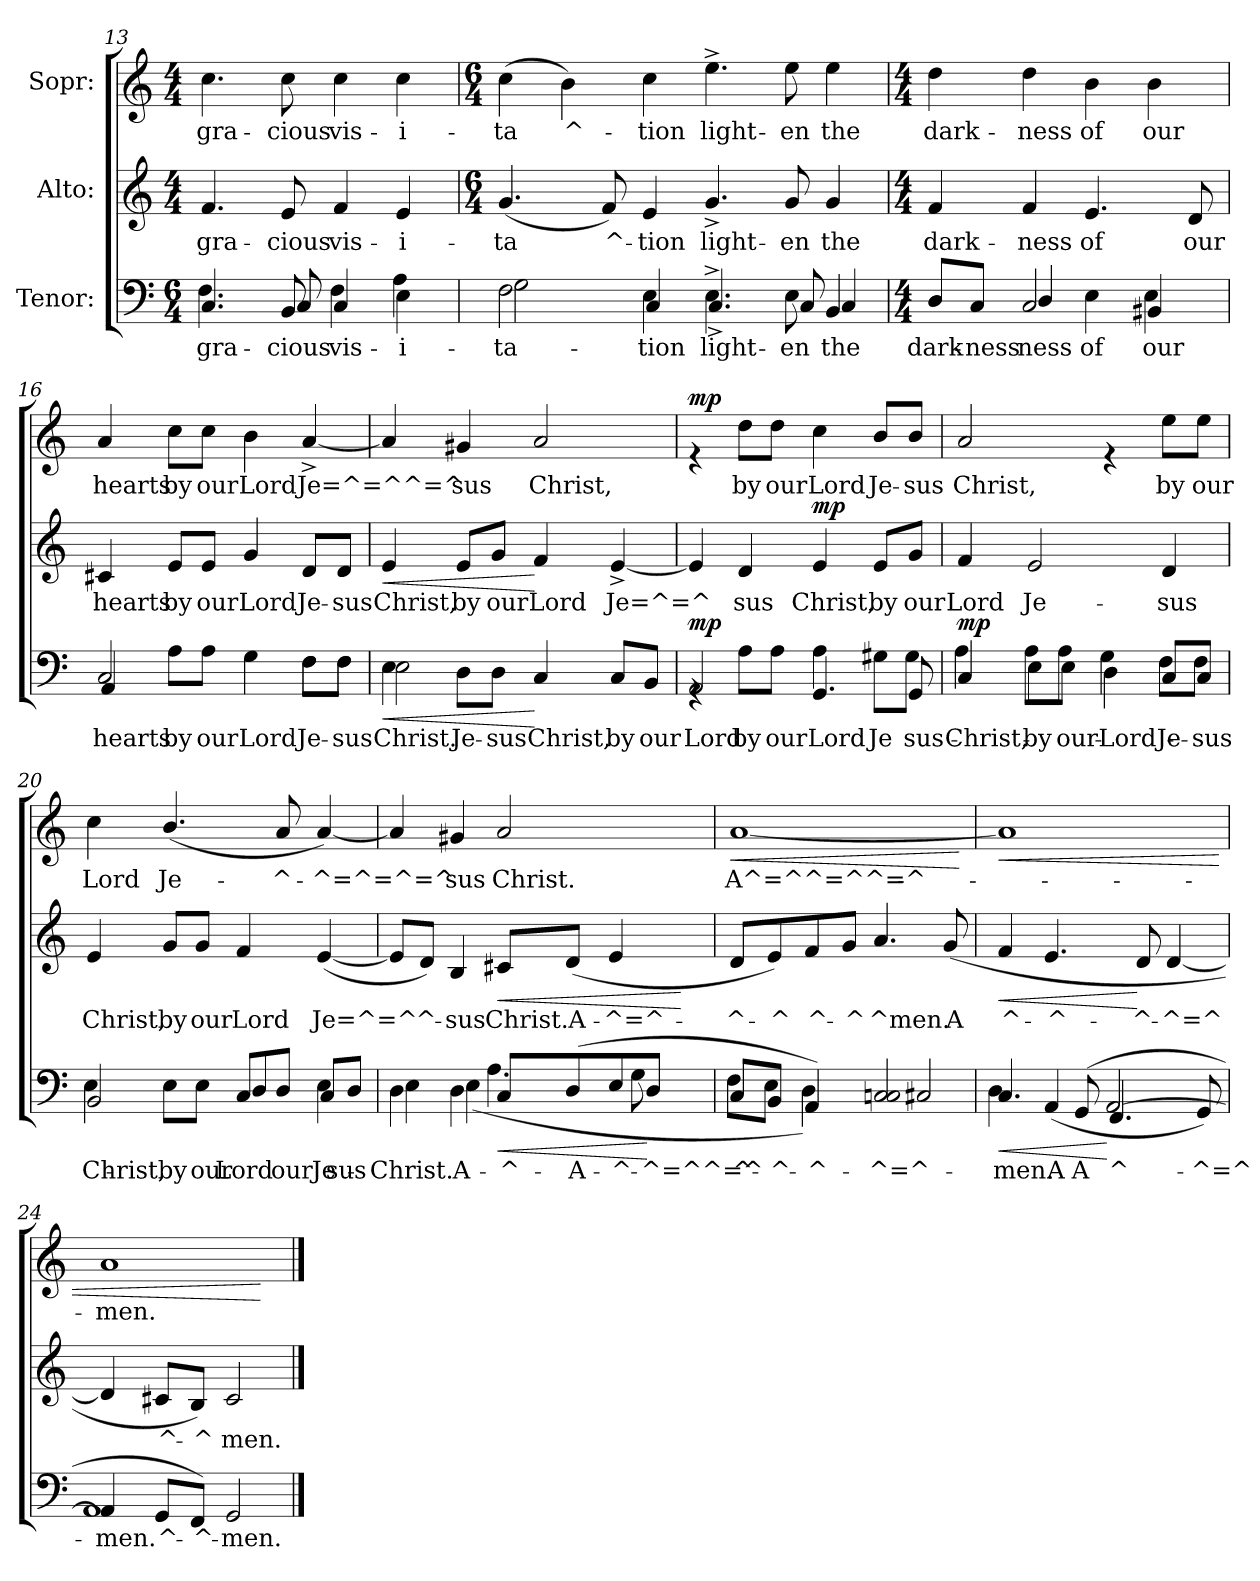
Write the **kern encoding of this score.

**kern	**text	**dynam	**kern	**text	**dynam	**kern	**text	**dynam
*part3	*part3	*part3	*part2	*part2	*part2	*part1	*part1	*part1
*staff3	*staff3	*staff3	*staff2	*staff2	*staff2	*staff1	*staff1	*staff1
*I"Tenor:	*	*	*I"Alto:	*	*	*I"Sopr:	*	*
!!LO:PB:g=z
*clefF4	*	*	*clefG2	*	*	*clefG2	*	*
*k[]	*	*	*k[]	*	*	*k[]	*	*
*C:	*	*	*C:	*	*	*C:	*	*
*M6/4	*	*	*M4/4	*	*	*M4/4	*	*
=13	=13	=13	=13	=13	=13	=13	=13	=13
!	!LO:LY:b	!	!	!	!	!	!	!
*^	*	*	*	*	*	*	*	*
!	!	!LO:LY:b	!	!	!LO:LY:b	!	!	!LO:LY:b	!
4.C/	4.F\	-gra-	.	4.f/	gra-	.	4.cc\	gra-	.
!	!	!LO:LY:b	!	!	!	!	!	!	!
!	!	!LO:LY:b	!	!	!LO:LY:b	!	!	!LO:LY:b	!
8BB/	8C/	-cious	.	8e/	-cious	.	8cc\	-cious	.
!	!	!LO:LY:b	!	!	!	!	!	!	!
!	!	!LO:LY:b	!	!	!LO:LY:b	!	!	!LO:LY:b	!
4C/	4F\	vis-	.	4f/	vis-	.	4cc\	vis-	.
!	!	!LO:LY:b	!	!	!	!	!	!	!
!	!	!LO:LY:b	!	!	!LO:LY:b	!	!	!LO:LY:b	!
4E\	4A\	-i-	.	4e/	-i-	.	4cc\	-i-	.
=14	=14	=14	=14	=14	=14	=14	=14	=14	=14
*	*	*	*	*M6/4	*	*	*M6/4	*	*
*	*	*	*	*	*	*	*MM60	*	*
!	!	!LO:LY:b	!	!	!	!	!	!	!
!	!	!LO:LY:b	!	!	!LO:LY:b	!	!	!LO:LY:b	!
2F\	2G\	ta-	.	(<4.g/	-ta	.	(>4cc\	-ta	.
!	!	!	!	!	!	!	!	!LO:LY:b	!
.	.	.	.	.	.	.	4b\)	^-	.
!	!	!	!	!	!LO:LY:b	!	!	!	!
.	.	.	.	8f/)	^-	.	.	.	.
!	!	!LO:LY:b	!	!	!	!	!	!	!
!	!	!LO:LY:b	!	!	!LO:LY:b	!	!	!LO:LY:b	!
4E\	4C/	-tion	.	4e/	-tion	.	4cc\	-tion	.
!	!	!LO:LY:b	!	!	!	!	!	!	!
!	!	!LO:LY:b	!	!	!LO:LY:b	!	!	!LO:LY:b	!
4.E^<\	4.C^>/	light-	.	4.g^</	light-	.	4.ee^>\	light-	.
!	!	!LO:LY:b	!	!	!	!	!	!	!
!	!	!LO:LY:b	!	!	!LO:LY:b	!	!	!LO:LY:b	!
8E\	8C/	-en	.	8g/	-en	.	8ee\	-en	.
!	!	!LO:LY:b	!	!	!	!	!	!	!
!	!	!LO:LY:b	!	!	!LO:LY:b	!	!	!LO:LY:b	!
4BB/	4C/	the	.	4g/	the	.	4ee\	the	.
=15	=15	=15	=15	=15	=15	=15	=15	=15	=15
*M4/4	*	*	*	*M4/4	*	*	*M4/4	*	*
!	!	!LO:LY:b	!	!	!	!	!	!	!
!	!	!LO:LY:b	!	!	!LO:LY:b	!	!	!LO:LY:b	!
8D/L	4D/	dark-	.	4f/	dark-	.	4dd\	dark-	.
!	!	!LO:LY:b	!	!	!	!	!	!	!
8C/J	.	-ness	.	.	.	.	.	.	.
!	!	!LO:LY:b	!	!	!	!	!	!	!
!	!	!LO:LY:b	!	!	!LO:LY:b	!	!	!LO:LY:b	!
2C/	4D/	-ness	.	4f/	-ness	.	4dd\	-ness	.
!	!	!LO:LY:b	!	!	!LO:LY:b	!	!	!LO:LY:b	!
.	4E\	of	.	4.e/	of	.	4b\	of	.
!	!	!LO:LY:b	!	!	!	!	!	!	!
!	!	!LO:LY:b	!	!	!	!	!	!LO:LY:b	!
4BB#X/	4E\	our	.	.	.	.	4b\	our	.
!	!	!	!	!	!LO:LY:b	!	!	!	!
.	.	.	.	8d/	our	.	.	.	.
!!LO:LB:g=z
=16	=16	=16	=16	=16	=16	=16	=16	=16	=16
*	*	*	*	*	*	*	*MM112	*	*
!	!	!LO:LY:b	!	!	!	!	!	!	!
!	!	!LO:LY:b	!	!	!LO:LY:b	!	!	!LO:LY:b	!
2C/	4AA/	hearts	.	4c#X/	hearts	.	4a/	hearts	.
!	!	!LO:LY:b	!	!	!LO:LY:b	!	!	!LO:LY:b	!
.	8A\L	by	.	8e/L	by	.	8cc\L	by	.
!	!	!LO:LY:b	!	!	!LO:LY:b	!	!	!LO:LY:b	!
.	8A\J	our	.	8e/J	our	.	8cc\J	our	.
!	!	!LO:LY:b	!	!	!LO:LY:b	!	!	!LO:LY:b	!
4ryy	4G\	Lord	.	4g/	Lord	.	4b\	Lord	.
!	!	!LO:LY:b	!	!	!	!	!	!	!
!	!	!LO:LY:b	!	!	!LO:LY:b	!	!	!LO:LY:b	!
8F\L	8F\L	Je-	.	8d/L	Je-	.	[<4a^</	Je=^=^^=^	.
!	!	!LO:LY:b	!	!	!	!	!	!	!
!	!	!LO:LY:b	!	!	!LO:LY:b	!	!	!	!
8F\J	8F\J	-sus	.	8d/J	-sus	.	.	.	.
=17	=17	=17	=17	=17	=17	=17	=17	=17	=17
!	!	!LO:LY:b	!LO:HP:b	!	!	!	!	!	!
!	!	!LO:LY:b	!	!	!LO:LY:b	!LO:HP:b	!	!	!
4E\	2E\	Christ.	<	4e/	Christ,	<	4a/]	.	.
!	!	!LO:LY:b	!	!	!LO:LY:b	!	!	!LO:LY:b	!
8D\L	.	Je-	.	8e/L	by	.	4g#X/	sus	.
!	!	!LO:LY:b	!	!	!LO:LY:b	!	!	!	!
8D\J	.	-sus	.	8g/J	our	.	.	.	.
!	!	!LO:LY:b	!	!	!LO:LY:b	!	!	!LO:LY:b	!
4C/	2ryy	Christ,	[	4f/	Lord	[	2a/	Christ,	.
!	!	!LO:LY:b	!	!	!LO:LY:b	!	!	!	!
8C/L	.	by	.	[<4e^</	Je=^=^	.	.	.	.
!	!	!LO:LY:b	!	!	!	!	!	!	!
8BB/J	.	our	.	.	.	.	.	.	.
!!LO:LB:g=z
=18	=18	=18	=18	=18	=18	=18	=18	=18	=18
!	!	!LO:LY:b	!LO:DY:a	!	!	!	!	!	!LO:DY:a
2AA/	4rGG	Lord	mp	4e/]	.	.	4re	.	mp
!	!	!LO:LY:b	!	!	!LO:LY:b	!	!	!LO:LY:b	!
.	8A\L	by	.	4d/	sus	.	8dd\L	by	.
!	!	!LO:LY:b	!	!	!	!	!	!LO:LY:b	!
.	8A\J	our	.	.	.	.	8dd\J	our	.
!	!	!LO:LY:b	!	!	!	!	!	!	!
!	!	!LO:LY:b	!	!	!LO:LY:b	!LO:DY:a	!	!LO:LY:b	!
4.GG/	4A\	Lord	.	4e/	Christ,	mp	4cc\	Lord	.
!	!	!LO:LY:b	!	!	!LO:LY:b	!	!	!LO:LY:b	!
.	8G#X\L	Je-	.	8e/L	by	.	8b/L	Je-	.
!	!	!LO:LY:b	!	!	!	!	!	!	!
!	!	!LO:LY:b	!	!	!LO:LY:b	!	!	!LO:LY:b	!
8GG/	8G#\J	-sus	.	8g/J	our	.	8b/J	-sus	.
=19	=19	=19	=19	=19	=19	=19	=19	=19	=19
!	!	!LO:LY:b	!	!	!	!	!	!	!
!	!	!LO:LY:b	!LO:DY:a	!	!LO:LY:b	!	!	!LO:LY:b	!
4C/	4A\	Christ,	mp	4f/	Lord	.	2a/	Christ,	.
!	!	!LO:LY:b	!	!	!	!	!	!	!
!	!	!LO:LY:b	!	!	!LO:LY:b	!	!	!	!
8E\L	8A\L	by	.	2e/	Je-	.	.	.	.
!	!	!LO:LY:b	!	!	!	!	!	!	!
!	!	!LO:LY:b	!	!	!	!	!	!	!
8E\J	8A\J	our	.	.	.	.	.	.	.
!	!	!LO:LY:b	!	!	!	!	!	!	!
!	!	!LO:LY:b	!	!	!	!	!	!	!
4D\	4G\	Lord	.	.	.	.	4re	.	.
!	!	!LO:LY:b	!	!	!	!	!	!	!
!	!	!LO:LY:b	!	!	!LO:LY:b	!	!	!LO:LY:b	!
8C/L	8F\L	Je-	.	4d/	-sus	.	8ee\L	by	.
!	!	!LO:LY:b	!	!	!	!	!	!	!
!	!	!LO:LY:b	!	!	!	!	!	!LO:LY:b	!
8C/J	8F\J	-sus	.	.	.	.	8ee\J	our	.
=20	=20	=20	=20	=20	=20	=20	=20	=20	=20
!	!	!LO:LY:b	!	!	!	!	!	!	!
!	!	!LO:LY:b	!	!	!LO:LY:b	!	!	!LO:LY:b	!
2BB/	4E\	Christ,	.	4e/	Christ,	.	4cc\	Lord	.
!	!	!LO:LY:b	!	!	!LO:LY:b	!	!	!LO:LY:b	!
.	8E\L	by	.	8g/L	by	.	(<4.b/	Je-	.
!	!	!LO:LY:b	!	!	!LO:LY:b	!	!	!	!
.	8E\J	our	.	8g/J	our	.	.	.	.
!	!	!LO:LY:b	!	!	!	!	!	!	!
!	!	!LO:LY:b	!	!	!LO:LY:b	!	!	!	!
8C/L	4D/	Lord	.	4f/	Lord	.	.	.	.
!	!	!LO:LY:b	!	!	!	!	!	!LO:LY:b	!
8D/J	.	our	.	.	.	.	8a/	-^-	.
!	!	!LO:LY:b	!	!	!	!	!	!	!
!	!	!LO:LY:b	!	!	!LO:LY:b	!	!	!LO:LY:b	!
4E\	8C/L	Je-	.	(<[<4e/	Je=^=^	.	[<4a/)	-^=^=^=^	.
!	!	!LO:LY:b	!	!	!	!	!	!	!
.	8D/J	-sus	.	.	.	.	.	.	.
!!LO:LB:g=z
=21	=21	=21	=21	=21	=21	=21	=21	=21	=21
!	!	!LO:LY:b	!	!	!	!	!	!	!
!	!	!LO:LY:b	!	!	!	!	!	!	!
4D\	4E\	Christ.	.	8e/L]	.	.	4a/]	.	.
!	!	!	!	!	!LO:LY:b	!	!	!	!
.	.	.	.	8d/J)	^-	.	.	.	.
!	!	!LO:LY:b	!	!	!	!	!	!	!
!	!	!LO:LY:b	!	!	!LO:LY:b	!	!	!LO:LY:b	!
4D\	(>4E\	A-	.	4B/	-sus	.	4g#X/	sus	.
!	!	!LO:LY:b	!LO:HP:b	!	!	!	!	!	!
!	!	!LO:LY:b	!	!	!LO:LY:b	!LO:HP:b	!	!LO:LY:b	!
8C/L	4.A\	-^-	<	8c#X/L	Christ.	<	2a/	Christ.	.
!	!	!LO:LY:b	!	!	!LO:LY:b	!	!	!	!
(<8D/	.	A-	.	(<8d/J	A-	.	.	.	.
!	!	!LO:LY:b	!	!	!LO:LY:b	!	!	!	!
8E/	.	-^-	.	4e/	-^=^-	.	.	.	.
!	!	!LO:LY:b	!	!	!	!	!	!	!
8D/J	8G\	-^=^^=^	[	.	.	.	.	.	.
*v	*v	*	*	*	*	*	*	*	*
.	.	.	.	.	[	.	.	.
=22	=22	=22	=22	=22	=22	=22	=22	=22
!	!LO:LY:b	!	!	!	!	!	!	!
*^	*	*	*	*	*	*	*	*
!	!	!LO:LY:b	!	!	!LO:LY:b	!	!	!LO:LY:b	!LO:HP:b
8C/L	8F\L	-^-	.	8d/L	-^-	.	[<1a	A^=^^=^^=^-	<
!	!	!LO:LY:b	!	!	!	!	!	!	!
!	!	!LO:LY:b	!	!	!LO:LY:b	!	!	!	!
8BB/J	8E\J	-^-	.	8e/)	-^	.	.	.	.
!	!	!LO:LY:b	!	!	!LO:LY:b	!	!	!	!
4AA/)	4D\)	-^-	.	8f/	^-	.	.	.	.
!	!	!	!	!	!LO:LY:b	!	!	!	!
.	.	.	.	8g/J	-^	.	.	.	.
!	!	!LO:LY:b	!	!	!	!	!	!	!
!	!	!LO:LY:b	!	!	!LO:LY:b	!	!	!	!
2Cn/ 2C/	2C#X/	-^=^-	.	4.a/	^men.	.	.	.	.
!	!	!	!	!	!LO:LY:b	!	!	!	!
.	.	.	.	(<8g/	A	.	.	.	.
*v	*v	*	*	*	*	*	*	*	*
.	.	.	.	.	.	.	.	[
=23	=23	=23	=23	=23	=23	=23	=23	=23
!	!LO:LY:b	!LO:HP:b	!	!	!	!	!	!
*^	*	*	*	*	*	*	*	*
!	!	!LO:LY:b	!	!	!LO:LY:b	!LO:HP:b	!	!	!LO:HP:b
4.C/	4D\	men.	<	4f/	^-	<	1a]	.	<
!	!	!LO:LY:b	!	!	!LO:LY:b	!	!	!	!
.	(<4AA/	A	.	4.e/	-^-	.	.	.	.
!	!	!LO:LY:b	!	!	!	!	!	!	!
(<8GG/	.	A	.	.	.	.	.	.	.
!	!	!LO:LY:b	!	!	!	!	!	!	!
!	!	!LO:LY:b	!	!	!	!	!	!	!
[<2AA/	4.FF/	^-	[	.	.	.	.	.	.
!	!	!	!	!	!LO:LY:b	!	!	!	!
.	.	.	.	8d/	-^-	[	.	.	.
!	!	!	!	!	!LO:LY:b	!	!	!	!
.	.	.	.	[<4d/	-^=^	.	.	.	.
!	!	!LO:LY:b	!	!	!	!	!	!	!
.	8GG/)	-^=^	.	.	.	.	.	.	.
=24	=24	=24	=24	=24	=24	=24	=24	=24	=24
!	!	!LO:LY:b	!	!	!	!	!	!LO:LY:b	!
4AA/]	1AA	men.	.	4d/]	.	.	1a	-men.	.
!	!	!LO:LY:b	!	!	!LO:LY:b	!	!	!	!
8GG/L	.	^-	.	8c#X/L	^-	.	.	.	.
!	!	!LO:LY:b	!	!	!LO:LY:b	!	!	!	!
8FF/J)	.	-^-	.	8B/J)	-^	.	.	.	.
!	!	!LO:LY:b	!	!	!LO:LY:b	!	!	!	!
2GG/	.	-men.	.	2c#/	men.	.	.	.	.
*v	*v	*	*	*	*	*	*	*	*
.	.	.	.	.	.	.	.	[
==	==	==	==	==	==	==	==	==
*-	*-	*-	*-	*-	*-	*-	*-	*-
